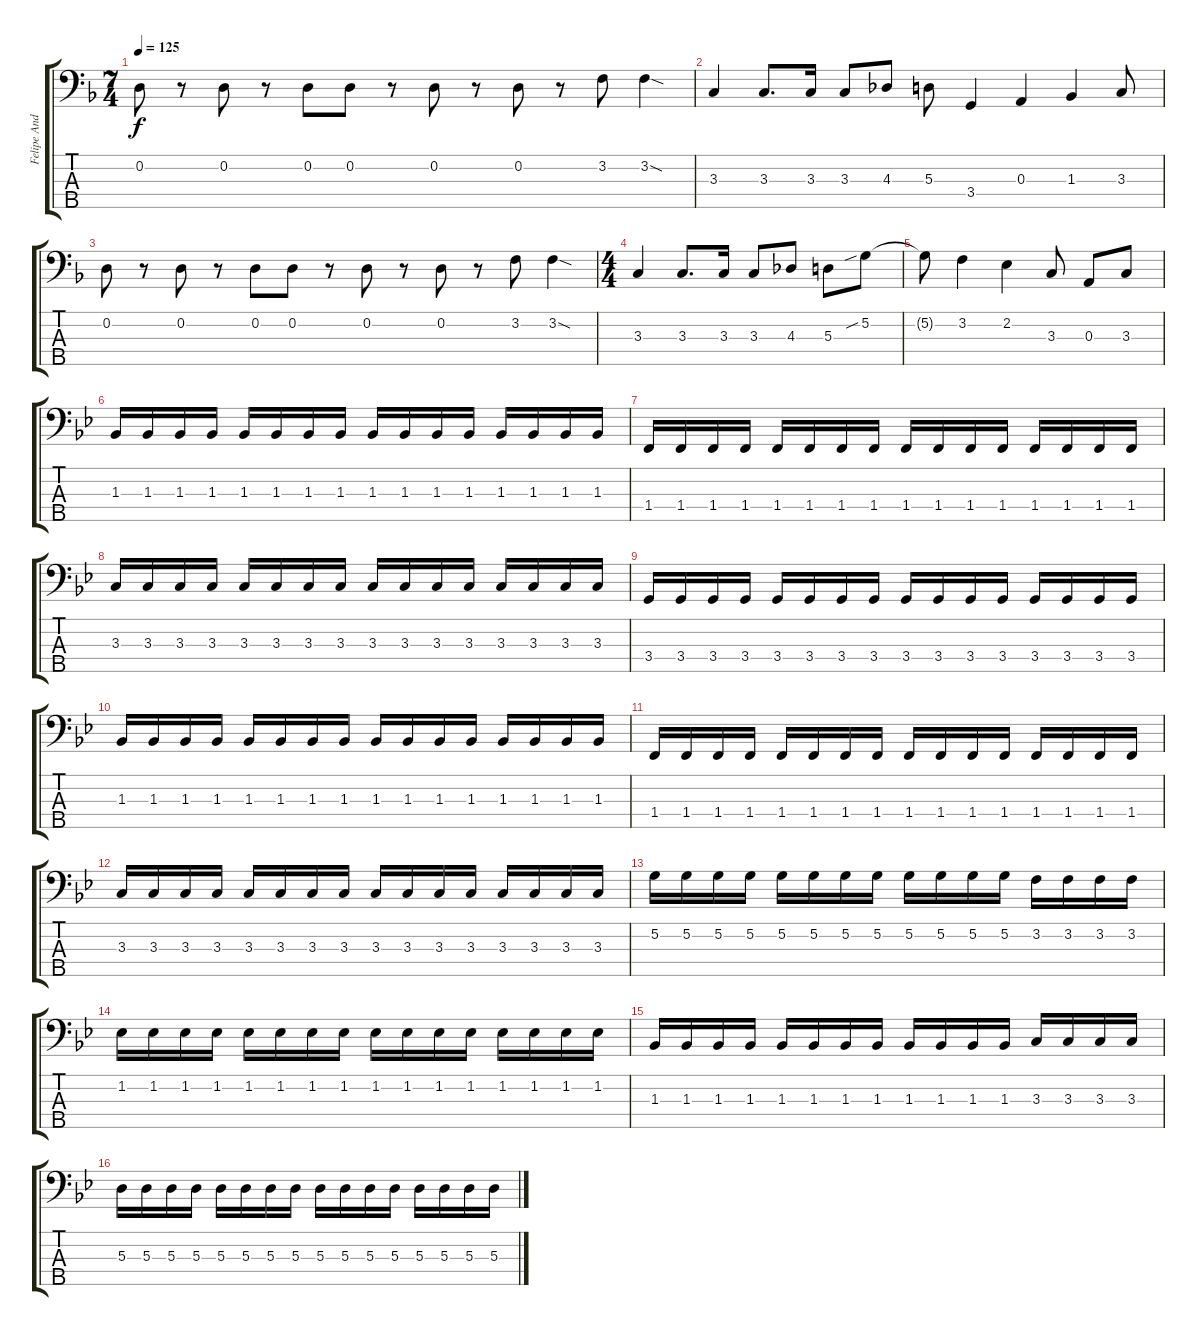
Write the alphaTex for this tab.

\track ("Felipe Andreoli" "Felipe And") {instrument electricbassfinger}
\staff {score tabs}
\tuning (G2 D2 A1 E1 B0) {hide}
\ts (7 4)
\tempo 125
\clef f4
\ks dminor
0.2.8{dy f} r.8 0.2.8 r.8 0.2.8 0.2.8 r.8 0.2.8 r.8 0.2.8 r.8 3.2.8 3.2{sod}.4 |
3.3.4 3.3.8{d} 3.3.16 3.3.8 4.3.8 5.3.8 3.4.4 0.3.4 1.3.4 3.3.8 |
0.2.8 r.8 0.2.8 r.8 0.2.8 0.2.8 r.8 0.2.8 r.8 0.2.8 r.8 3.2.8 3.2{sod}.4 |
\ts (4 4)
3.3.4 3.3.8{d} 3.3.16 3.3.8 4.3.8 5.3.8 5.2{sib}.8 |
5.2{t}.8 3.2.4 2.2.4 3.3.8 0.3.8 3.3.8 |
\ks bb
1.3.16 1.3.16 1.3.16 1.3.16 1.3.16 1.3.16 1.3.16 1.3.16 1.3.16 1.3.16 1.3.16 1.3.16 1.3.16 1.3.16 1.3.16 1.3.16 |
1.4.16 1.4.16 1.4.16 1.4.16 1.4.16 1.4.16 1.4.16 1.4.16 1.4.16 1.4.16 1.4.16 1.4.16 1.4.16 1.4.16 1.4.16 1.4.16 |
3.3.16 3.3.16 3.3.16 3.3.16 3.3.16 3.3.16 3.3.16 3.3.16 3.3.16 3.3.16 3.3.16 3.3.16 3.3.16 3.3.16 3.3.16 3.3.16 |
3.4.16 3.4.16 3.4.16 3.4.16 3.4.16 3.4.16 3.4.16 3.4.16 3.4.16 3.4.16 3.4.16 3.4.16 3.4.16 3.4.16 3.4.16 3.4.16 |
1.3.16 1.3.16 1.3.16 1.3.16 1.3.16 1.3.16 1.3.16 1.3.16 1.3.16 1.3.16 1.3.16 1.3.16 1.3.16 1.3.16 1.3.16 1.3.16 |
1.4.16 1.4.16 1.4.16 1.4.16 1.4.16 1.4.16 1.4.16 1.4.16 1.4.16 1.4.16 1.4.16 1.4.16 1.4.16 1.4.16 1.4.16 1.4.16 |
3.3.16 3.3.16 3.3.16 3.3.16 3.3.16 3.3.16 3.3.16 3.3.16 3.3.16 3.3.16 3.3.16 3.3.16 3.3.16 3.3.16 3.3.16 3.3.16 |
5.2.16 5.2.16 5.2.16 5.2.16 5.2.16 5.2.16 5.2.16 5.2.16 5.2.16 5.2.16 5.2.16 5.2.16 3.2.16 3.2.16 3.2.16 3.2.16 |
1.2.16 1.2.16 1.2.16 1.2.16 1.2.16 1.2.16 1.2.16 1.2.16 1.2.16 1.2.16 1.2.16 1.2.16 1.2.16 1.2.16 1.2.16 1.2.16 |
1.3.16 1.3.16 1.3.16 1.3.16 1.3.16 1.3.16 1.3.16 1.3.16 1.3.16 1.3.16 1.3.16 1.3.16 3.3.16 3.3.16 3.3.16 3.3.16 |
5.3.16 5.3.16 5.3.16 5.3.16 5.3.16 5.3.16 5.3.16 5.3.16 5.3.16 5.3.16 5.3.16 5.3.16 5.3.16 5.3.16 5.3.16 5.3.16
